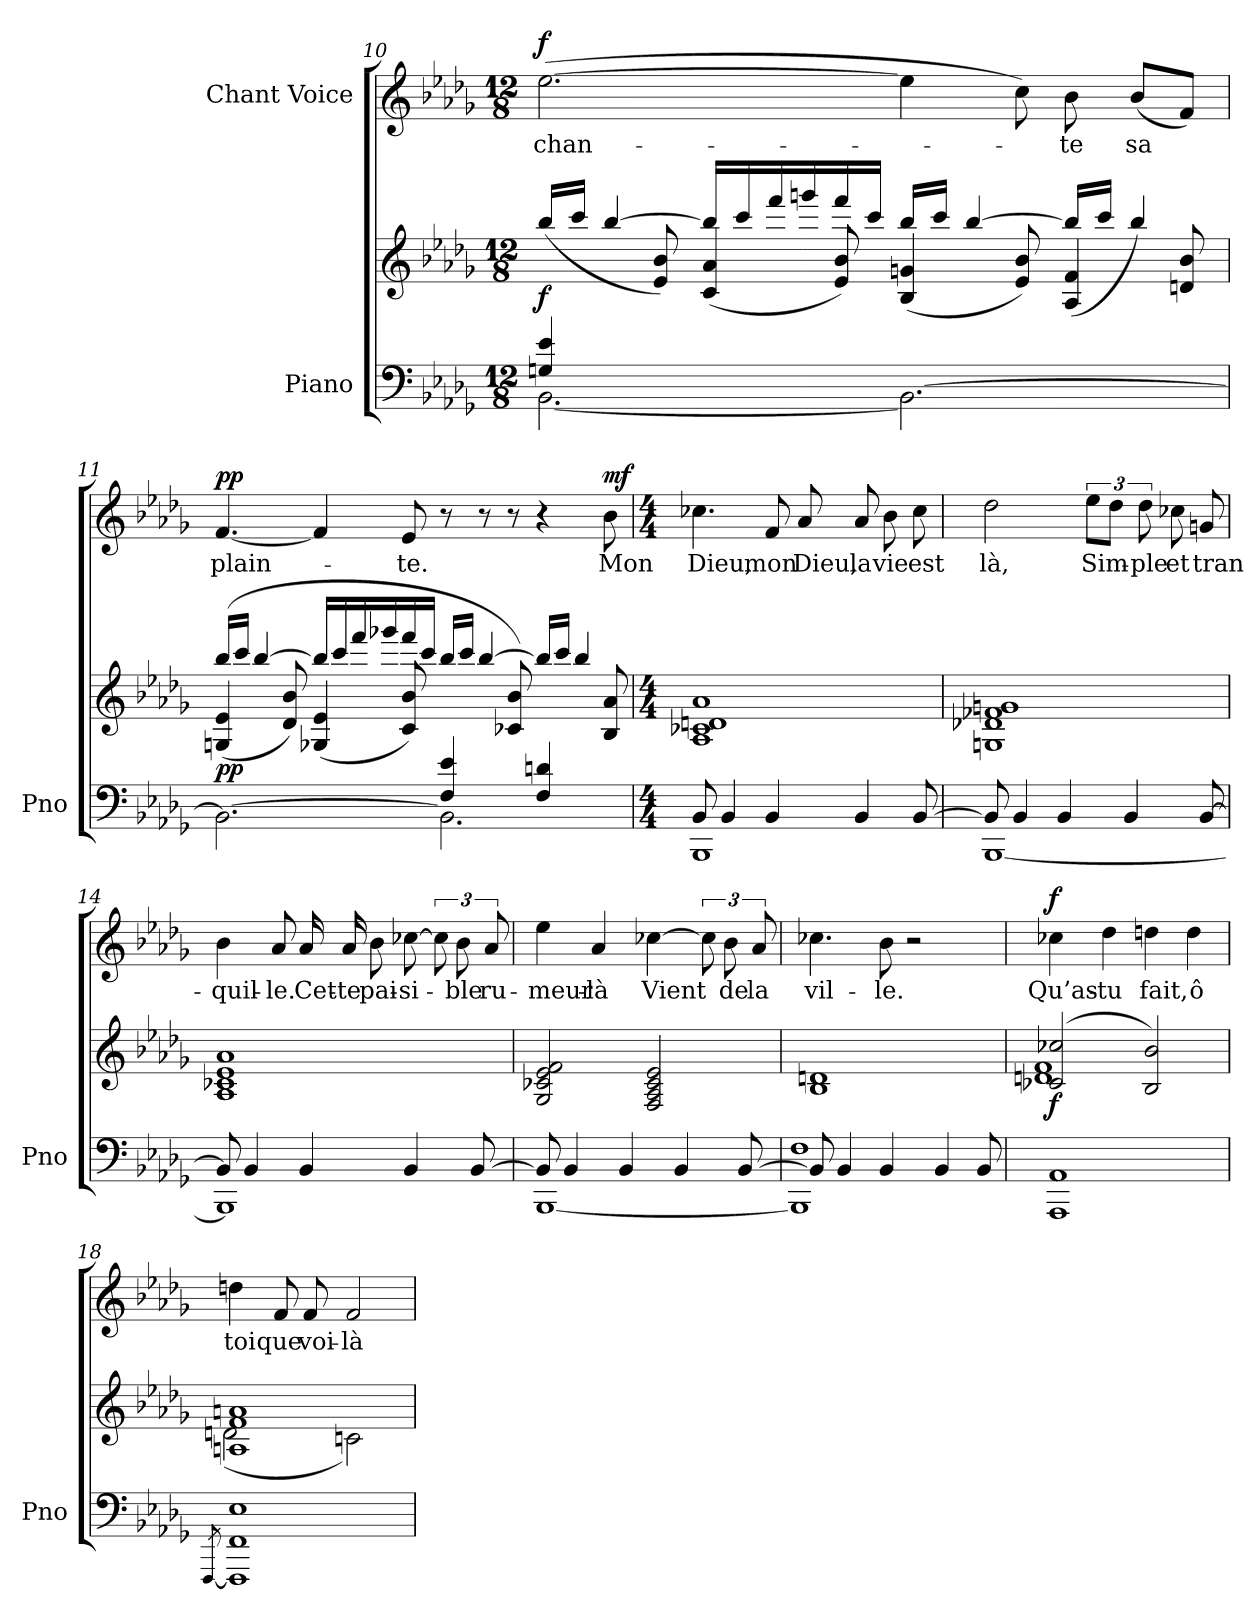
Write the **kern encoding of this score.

**kern	**kern	**dynam	**kern	**text	**dynam
*part2	*part2	*part2	*part1	*part1	*part1
*staff3	*staff2	*staff2/3	*staff1	*staff1	*staff1
*I"Piano	*	*	*I"Chant                                  Voice	*	*
*I'Pno	*	*	*	*	*
*clefF4	*clefG2	*	*clefG2	*	*
*k[b-e-a-d-g-]	*k[b-e-a-d-g-]	*	*k[b-e-a-d-g-]	*	*
*M12/8	*M12/8	*	*M12/8	*	*
=10	=10	=10	=10	=10	=10
*^	*^	*	*^	*	*
!	!	!	!	!LO:DY:b	!	!	!	!LO:DY:a
(4Gn/ 4e-/	[2.BB-\	(>16bb-/LL	4ryy	f	([2.ee-\	4.ryy	chan-	f
.	.	16ccc/JJ	.	.	.	.	.	.
.	.	[>4bb-/	.	.	.	.	.	.
1ryy	.	.	8e-/ 8b-/)	.	.	.	.	.
.	.	16bb-/LL]	(4c/ 4a-/	.	.	4.ryy	.	.
.	.	16ccc/	.	.	.	.	.	.
.	.	16fff/	.	.	.	.	.	.
.	.	16gggn/	.	.	.	.	.	.
.	.	16fff/	8e-/ 8b-/)	.	.	.	.	.
.	.	16ccc/JJ	.	.	.	.	.	.
.	2.BB-\_	16bb-/LL	(4B-/ 4gn/	.	4ee-\]	2.ryy	.	.
.	.	16ccc/JJ	.	.	.	.	.	.
.	.	[>4bb-/	.	.	.	.	.	.
.	.	.	8e-/ 8b-/)	.	8cc\)	.	.	.
.	.	16bb-/LL]	(4A-/ 4f/	.	8b-\	.	-te	.
.	.	16ccc/JJ	.	.	.	.	.	.
4ryy	.	4bb-/)	.	.	(8b-/L	.	sa	.
.	.	.	8dn/ 8b-/)	.	8f/J)	.	.	.
*	*	*	*	*	*v	*v	*	*
=11	=11	=11	=11	=11	=11	=11	=11
!	!	!	!	!LO:DY:b	!	!	!LO:DY:a
2.ryy	2.BB-\_	(>16bb-/LL	(4Gn/ 4e-/	pp	[4.f/	plain-	pp
.	.	16ccc/JJ	.	.	.	.	.
.	.	[>4bb-/	.	.	.	.	.
.	.	.	8d-/ 8b-/)	.	.	.	.
.	.	16bb-/LL]	(4G-X/ 4e-/	.	4f/]	.	.
.	.	16ccc/	.	.	.	.	.
.	.	16fff/	.	.	.	.	.
.	.	16ggg-X/	.	.	.	.	.
.	.	16fff/	8c/ 8b-/)	.	8e-/	-te.	.
.	.	16ccc/JJ	.	.	.	.	.
(4F/ 4e-/	2.BB-\]	16bb-/LL	4ryy	.	8r	.	.
.	.	16ccc/JJ	.	.	.	.	.
.	.	[>4bb-/	.	.	8r	.	.
8ryy	.	.	8c-X/ 8b-/)	.	8r	.	.
(4F/ 4dn/	.	16bb-/LL]	4ryy	.	4r	.	.
.	.	16ccc/JJ	.	.	.	.	.
.	.	4bb-/)	.	.	.	.	.
!	!	!	!	!	!	!	!LO:DY:a
8ryy	.	.	8B-/ 8a-/)	.	8b-\	Mon	mf
*	*	*v	*v	*	*	*	*
=12	=12	=12	=12	=12	=12	=12
*M4/4	*	*M4/4	*	*M4/4	*	*
*	*	*^	*	*	*	*
!	!	!	!	!LO:DY:b	!	!	!
!	!	!	!	!LO:DY:n=1:b	!	!	!
*	*	*v	*v	*	*	*	*
8BB-/	1BBB-	1A- 1c-X 1dn 1a-	p other-dynamics	4.cc-X\	Dieu,	.
4BB-/	.	.	.	.	.	.
4BB-/	.	.	.	8f/	mon	.
.	.	.	.	8a-/	Dieu,	.
4BB-/	.	.	.	8a-/	la	.
.	.	.	.	8b-\	vie	.
[8BB-/	.	.	.	8cc-\	est	.
=13	=13	=13	=13	=13	=13	=13
8BB-/]	[1BBB-	1Gn 1d-X 1f-X 1gn	.	2dd-\	là,	.
4BB-/	.	.	.	.	.	.
4BB-/	.	.	.	.	.	.
.	.	.	.	12ee-\L	Sim-	.
.	.	.	.	12dd-\J	.	.
4BB-/	.	.	.	.	.	.
.	.	.	.	12dd-\	-ple	.
.	.	.	.	8cc-X\	et	.
[8BB-/	.	.	.	8gn/	tran-	.
=14	=14	=14	=14	=14	=14	=14
8BB-/]	1BBB-]	1A- 1c-X 1e- 1a-	.	4b-\	-quil-	.
4BB-/	.	.	.	.	.	.
.	.	.	.	8a-/	-le.	.
4BB-/	.	.	.	16a-/	Cet-	.
.	.	.	.	16a-/	-te	.
.	.	.	.	8b-\	pai-	.
4BB-/	.	.	.	[8cc-X\	-si-	.
.	.	.	.	12cc-\]	.	.
.	.	.	.	12b-\	-ble	.
[8BB-/	.	.	.	.	.	.
.	.	.	.	12a-/	ru-	.
=15	=15	=15	=15	=15	=15	=15
8BB-/]	[1BBB-	2G-/ 2c-X/ 2e-/ 2f/	.	4ee-\	-meur-	.
4BB-/	.	.	.	.	.	.
.	.	.	.	4a-/	-là	.
4BB-/	.	.	.	.	.	.
.	.	2F/ 2A-/ 2c-/ 2e-/	.	[4cc-X\	Vient	.
4BB-/	.	.	.	.	.	.
.	.	.	.	12cc-\]	.	.
.	.	.	.	12b-\	de	.
[8BB-/	.	.	.	.	.	.
.	.	.	.	12a-/	la	.
=16	=16	=16	=16	=16	=16	=16
8BB-/]	1BBB-] 1F	1B- 1dn	.	4.cc-X\	vil-	.
4BB-/	.	.	.	.	.	.
4BB-/	.	.	.	8b-\	-le.	.
.	.	.	.	2r	.	.
4BB-/	.	.	.	.	.	.
8BB-/	.	.	.	.	.	.
*v	*v	*	*	*	*	*
=17	=17	=17	=17	=17	=17
*	*^	*	*	*	*
!	!	!	!LO:DY:b	!	!	!LO:DY:a
1AAA- 1AA-	(<2c-X/ 2cc-X/	1dn 1f	f	4cc-X\	Qu’as-	f
.	.	.	.	4dd-\	-tu	.
.	2B-/ 2b-/)	.	.	4ddn\	fait,	.
.	.	.	.	4dd\	ô	.
=18	=18	=18	=18	=18	=18	=18
[8qFFF/	.	.	.	.	.	.
1FFF] 1FF 1E-	1An 1f 1an	(2dn\	.	4ddn\	toi	.
.	.	.	.	8f/	que	.
.	.	.	.	8f/	voi-	.
.	.	2cn\)	.	2f/	-là	.
*	*v	*v	*	*	*	*
=	=	=	=	=	=
*-	*-	*-	*-	*-	*-
